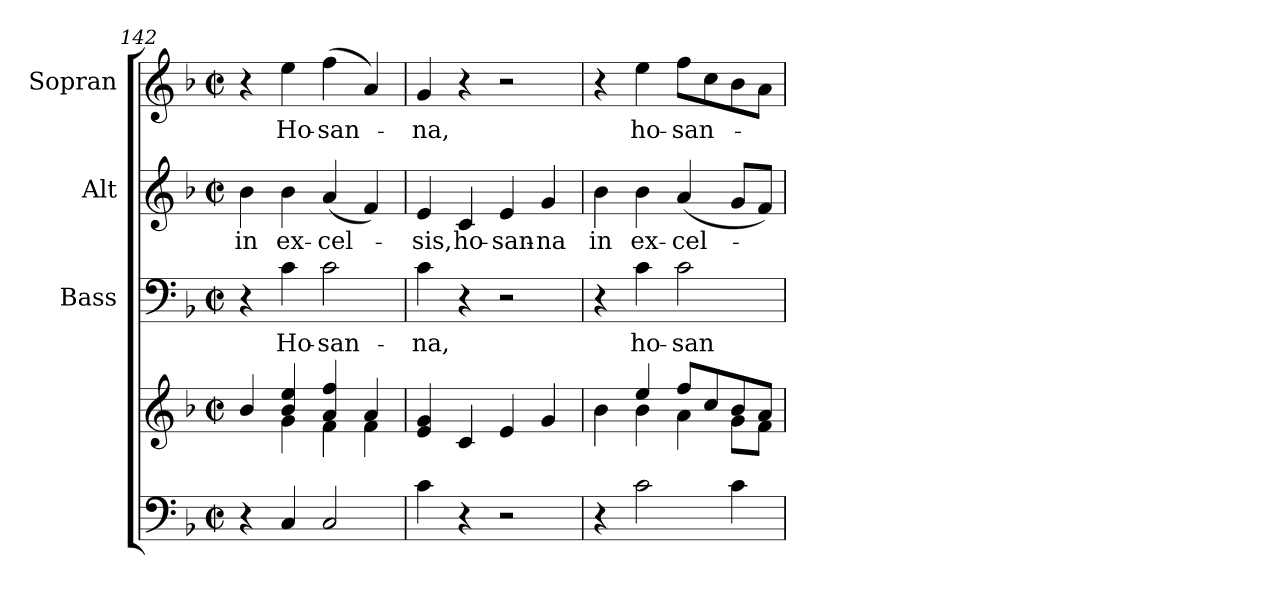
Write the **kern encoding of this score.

**kern	**kern	**kern	**text	**kern	**text	**kern	**text
*part4	*part4	*part3	*part3	*part2	*part2	*part1	*part1
*staff5	*staff4	*staff3	*staff3	*staff2	*staff2	*staff1	*staff1
*	*	*I"Bass	*	*I"Alt	*	*I"Sopran	*
*	*	*I'B.	*	*I'A.	*	*I'S.	*
*clefF4	*clefG2	*clefF4	*	*clefG2	*	*clefG2	*
*k[b-]	*k[b-]	*k[b-]	*	*k[b-]	*	*k[b-]	*
*F:	*F:	*F:	*	*F:	*	*F:	*
*M2/2	*M2/2	*M2/2	*	*M2/2	*	*M2/2	*
*met(c|)	*met(c|)	*met(c|)	*	*met(c|)	*	*met(c|)	*
=142	=142	=142	=142	=142	=142	=142	=142
*	*^	*	*	*	*	*	*
!	!	!	!	!	!	!LO:LY:b	!	!
4r	4b-/	4ryy	4r	.	4b-\	in	4r	.
!	!	!	!	!LO:LY:b	!	!LO:LY:b	!	!LO:LY:b
4C/	4b-/ 4ee/	4g\	4c\	Ho-	4b-\	ex-	4ee\	Ho-
!	!	!	!	!LO:LY:b	!	!LO:LY:b	!	!LO:LY:b
2C/	4a/ 4ff/	4f\	2c\	-san-	(<4a/	-cel-	(>4ff\	-san-
.	4a/	4f\	.	.	4f/)	.	4a/)	.
=143	=143	=143	=143	=143	=143	=143	=143	=143
!	!	!	!	!LO:LY:b	!	!LO:LY:b	!	!LO:LY:b
*	*v	*v	*	*	*	*	*	*
4c\	4e/ 4g/	4c\	-na,	4e/	-sis,	4g/	-na,
!	!	!	!	!	!LO:LY:b	!	!
4r	4c/	4r	.	4c/	ho-	4r	.
!	!	!	!	!	!LO:LY:b	!	!
2r	4e/	2r	.	4e/	-san-	2r	.
!	!	!	!	!	!LO:LY:b	!	!
.	4g/	.	.	4g/	-na	.	.
!!LO:PB:g=z
=144	=144	=144	=144	=144	=144	=144	=144
*	*^	*	*	*	*	*	*
!	!	!	!	!	!	!LO:LY:b	!	!
4r	4ryy	4b-\	4r	.	4b-\	in	4r	.
!	!	!	!	!LO:LY:b	!	!LO:LY:b	!	!LO:LY:b
2c\	4ee/	4b-\	4c\	ho-	4b-\	ex-	4ee\	ho-
!	!	!	!	!LO:LY:b	!	!LO:LY:b	!	!LO:LY:b
.	8ff/L	4a\	2c\	-san-	(<4a/	-cel-	8ff\L	-san-
.	8cc/	.	.	.	.	.	8cc\	.
4c\	8b-/	8g\L	.	.	8g/L	.	8b-\	.
.	8a/J	8f\J	.	.	8f/J)	.	8a\J	.
*	*v	*v	*	*	*	*	*	*
=	=	=	=	=	=	=	=
*-	*-	*-	*-	*-	*-	*-	*-
